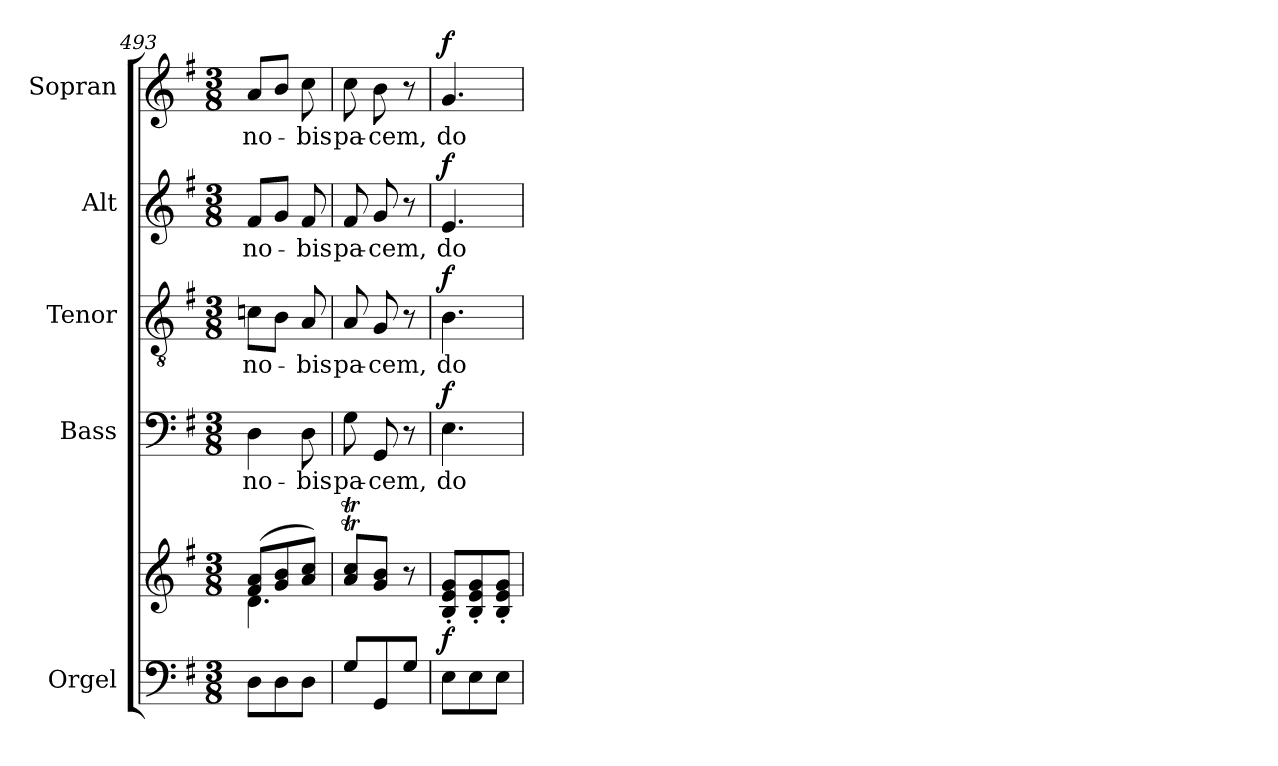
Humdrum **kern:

**kern	**kern	**dynam	**kern	**text	**dynam	**kern	**text	**dynam	**kern	**text	**dynam	**kern	**text	**dynam
*part5	*part5	*part5	*part4	*part4	*part4	*part3	*part3	*part3	*part2	*part2	*part2	*part1	*part1	*part1
*staff6	*staff5	*staff5/6	*staff4	*staff4	*staff4	*staff3	*staff3	*staff3	*staff2	*staff2	*staff2	*staff1	*staff1	*staff1
*I"Orgel	*	*	*I"Bass	*	*	*I"Tenor	*	*	*I"Alt	*	*	*I"Sopran	*	*
*I'Org.	*	*	*I'B.	*	*	*I'T.	*	*	*I'A.	*	*	*I'S.	*	*
*clefF4	*clefG2	*	*clefF4	*	*	*clefGv2	*	*	*clefG2	*	*	*clefG2	*	*
*k[f#]	*k[f#]	*	*k[f#]	*	*	*k[f#]	*	*	*k[f#]	*	*	*k[f#]	*	*
*G:	*G:	*	*G:	*	*	*G:	*	*	*G:	*	*	*G:	*	*
*M3/8	*M3/8	*	*M3/8	*	*	*M3/8	*	*	*M3/8	*	*	*M3/8	*	*
=493	=493	=493	=493	=493	=493	=493	=493	=493	=493	=493	=493	=493	=493	=493
*	*^	*	*	*	*	*	*	*	*	*	*	*	*	*
!	!	!	!	!	!LO:LY:b	!	!	!LO:LY:b	!	!	!LO:LY:b	!	!	!LO:LY:b	!
8D\L	(>8f#/ 8a/L	4.d\	.	4D\	no-	.	8cn\L	no-	.	8f#/L	no-	.	8a/L	no-	.
8D\	8g/ 8b/	.	.	.	.	.	8B\J	.	.	8g/J	.	.	8b/J	.	.
!	!	!	!	!	!LO:LY:b	!	!	!LO:LY:b	!	!	!LO:LY:b	!	!	!LO:LY:b	!
8D\J	8a/ 8cc/J)	.	.	8D\	-bis	.	8A/	-bis	.	8f#/	-bis	.	8cc\	-bis	.
*	*v	*v	*	*	*	*	*	*	*	*	*	*	*	*	*
=494	=494	=494	=494	=494	=494	=494	=494	=494	=494	=494	=494	=494	=494	=494
!	!	!	!	!LO:LY:b	!	!	!LO:LY:b	!	!	!LO:LY:b	!	!	!LO:LY:b	!
8G/L	8a/T 8cc/TL	.	8G\	pa-	.	8A/	pa-	.	8f#/	pa-	.	8cc\	pa-	.
!	!	!	!	!LO:LY:b	!	!	!LO:LY:b	!	!	!LO:LY:b	!	!	!LO:LY:b	!
8GG/	8g/ 8b/J	.	8GG/	-cem,	.	8G/	-cem,	.	8g/	-cem,	.	8b\	-cem,	.
8G/J	8r	.	8r	.	.	8r	.	.	8r	.	.	8r	.	.
=495	=495	=495	=495	=495	=495	=495	=495	=495	=495	=495	=495	=495	=495	=495
!	!	!LO:DY:b	!	!LO:LY:b	!LO:DY:a	!	!LO:LY:b	!LO:DY:a	!	!LO:LY:b	!LO:DY:a	!	!LO:LY:b	!LO:DY:a
8E\L	8B/'< 8e/'< 8g/'<L	f	4.E\	do-	f	4.B\	do-	f	4.e/	do-	f	4.g/	do-	f
8E\	8B/'< 8e/'< 8g/'<	.	.	.	.	.	.	.	.	.	.	.	.	.
8E\J	8B/'< 8e/'< 8g/'<J	.	.	.	.	.	.	.	.	.	.	.	.	.
=	=	=	=	=	=	=	=	=	=	=	=	=	=	=
*-	*-	*-	*-	*-	*-	*-	*-	*-	*-	*-	*-	*-	*-	*-
